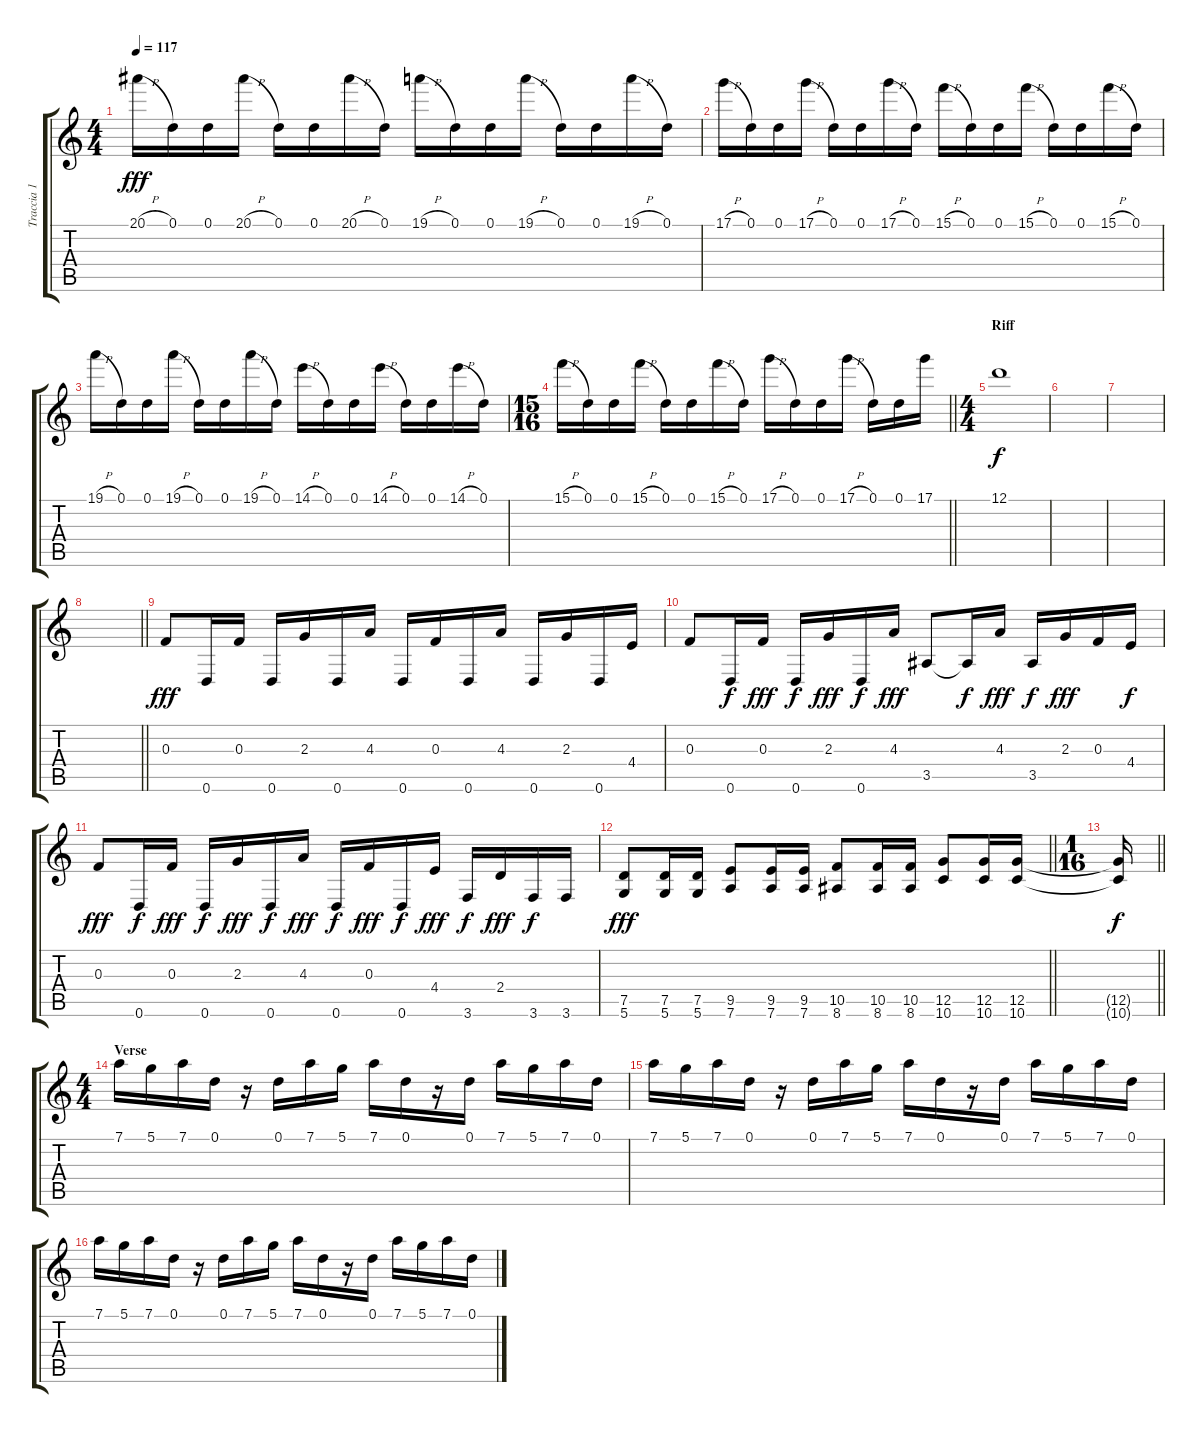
\track ("Traccia 1" "Traccia 1") {instrument distortionguitar}
\staff {score tabs}
\tuning (D4 A3 F3 C3 G2 D2) {hide}
\ts (4 4)
\tempo 117
\clef g2
\ks c
20.1{h}.16{dy fff} 0.1.16 0.1.16 20.1{h}.16 0.1.16 0.1.16 20.1{h}.16 0.1.16 19.1{h}.16 0.1.16 0.1.16 19.1{h}.16 0.1.16 0.1.16 19.1{h}.16 0.1.16 |
17.1{h}.16 0.1.16 0.1.16 17.1{h}.16 0.1.16 0.1.16 17.1{h}.16 0.1.16 15.1{h}.16 0.1.16 0.1.16 15.1{h}.16 0.1.16 0.1.16 15.1{h}.16 0.1.16 |
19.1{h}.16 0.1.16 0.1.16 19.1{h}.16 0.1.16 0.1.16 19.1{h}.16 0.1.16 14.1{h}.16 0.1.16 0.1.16 14.1{h}.16 0.1.16 0.1.16 14.1{h}.16 0.1.16 |
\ts (15 16)
\barLineRight lightlight
15.1{h}.16 0.1.16 0.1.16 15.1{h}.16 0.1.16 0.1.16 15.1{h}.16 0.1.16 17.1{h}.16 0.1.16 0.1.16 17.1{h}.16 0.1.16 0.1.16 17.1.16 |
\ts (4 4)
\section ("" "Riff")
12.1.1{dy f} |
|
|
\barLineRight lightlight
|
0.3.8{dy fff} 0.6.16 0.3.16 0.6.16 2.3.16 0.6.16 4.3.16 0.6.16 0.3.16 0.6.16 4.3.16 0.6.16 2.3.16 0.6.16 4.4.16 |
0.3.8 0.6.16{dy f} 0.3.16{dy fff} 0.6.16{dy f} 2.3.16{dy fff} 0.6.16{dy f} 4.3.16{dy fff} 3.5.8 3.5{t}.16{dy f} 4.3.16{dy fff} 3.5.16{dy f} 2.3.16{dy fff} 0.3.16 4.4.16{dy f} |
0.3.8{dy fff} 0.6.16{dy f} 0.3.16{dy fff} 0.6.16{dy f} 2.3.16{dy fff} 0.6.16{dy f} 4.3.16{dy fff} 0.6.16{dy f} 0.3.16{dy fff} 0.6.16{dy f} 4.4.16{dy fff} 3.6.16{dy f} 2.4.16{dy fff} 3.6.16{dy f} 3.6.16 |
\barLineRight lightlight
(7.5 5.6).8{dy fff} (7.5 5.6).16 (7.5 5.6).16 (9.5 7.6).8 (9.5 7.6).16 (9.5 7.6).16 (10.5 8.6).8 (10.5 8.6).16 (10.5 8.6).16 (12.5 10.6).8 (12.5 10.6).16 (12.5 10.6).16 |
\ts (1 16)
\barLineRight lightlight
(12.5{t} 10.6{t}).16{dy f} |
\ts (4 4)
\section ("" "Verse")
7.1.16 5.1.16 7.1.16 0.1.16 r.16 0.1.16 7.1.16 5.1.16 7.1.16 0.1.16 r.16 0.1.16 7.1.16 5.1.16 7.1.16 0.1.16 |
7.1.16 5.1.16 7.1.16 0.1.16 r.16 0.1.16 7.1.16 5.1.16 7.1.16 0.1.16 r.16 0.1.16 7.1.16 5.1.16 7.1.16 0.1.16 |
7.1.16 5.1.16 7.1.16 0.1.16 r.16 0.1.16 7.1.16 5.1.16 7.1.16 0.1.16 r.16 0.1.16 7.1.16 5.1.16 7.1.16 0.1.16
